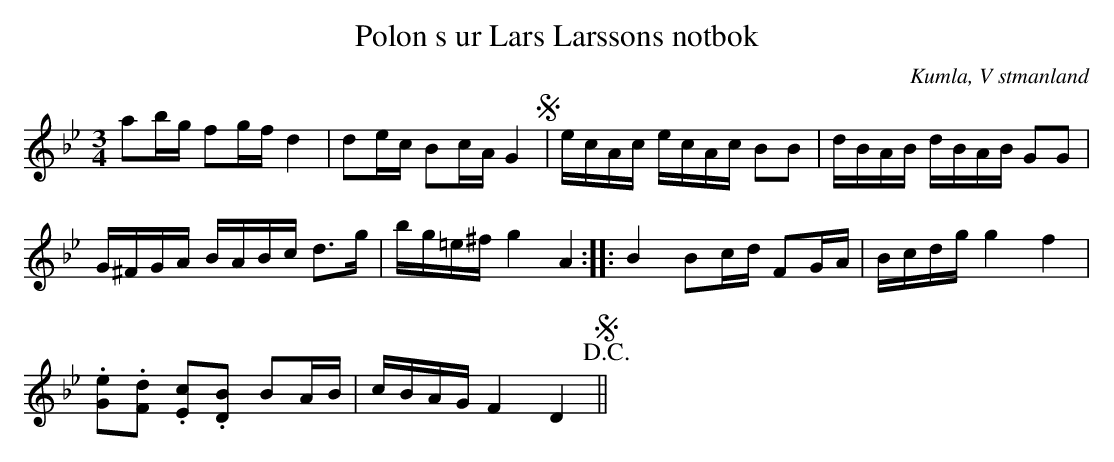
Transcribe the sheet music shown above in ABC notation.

X:1
T:Polon s ur Lars Larssons notbok
O:Kumla, V stmanland
M:3/4
L:1/16
K:Gm
a2bg f2gf d4 | d2ec B2cA G4 S|  ecAc ecAc B2B2 | dBAB dBAB G2G2 |
G^FGA BABc d2>g2 | bg=e^f g4 A4 :: B4 B2cd F2GA | Bcdg g4 f4 |
.[eG]2.[dF]2 .[cE]2.[BD]2  B2AB | cBAG F4 D4 !D.C.!S ||
